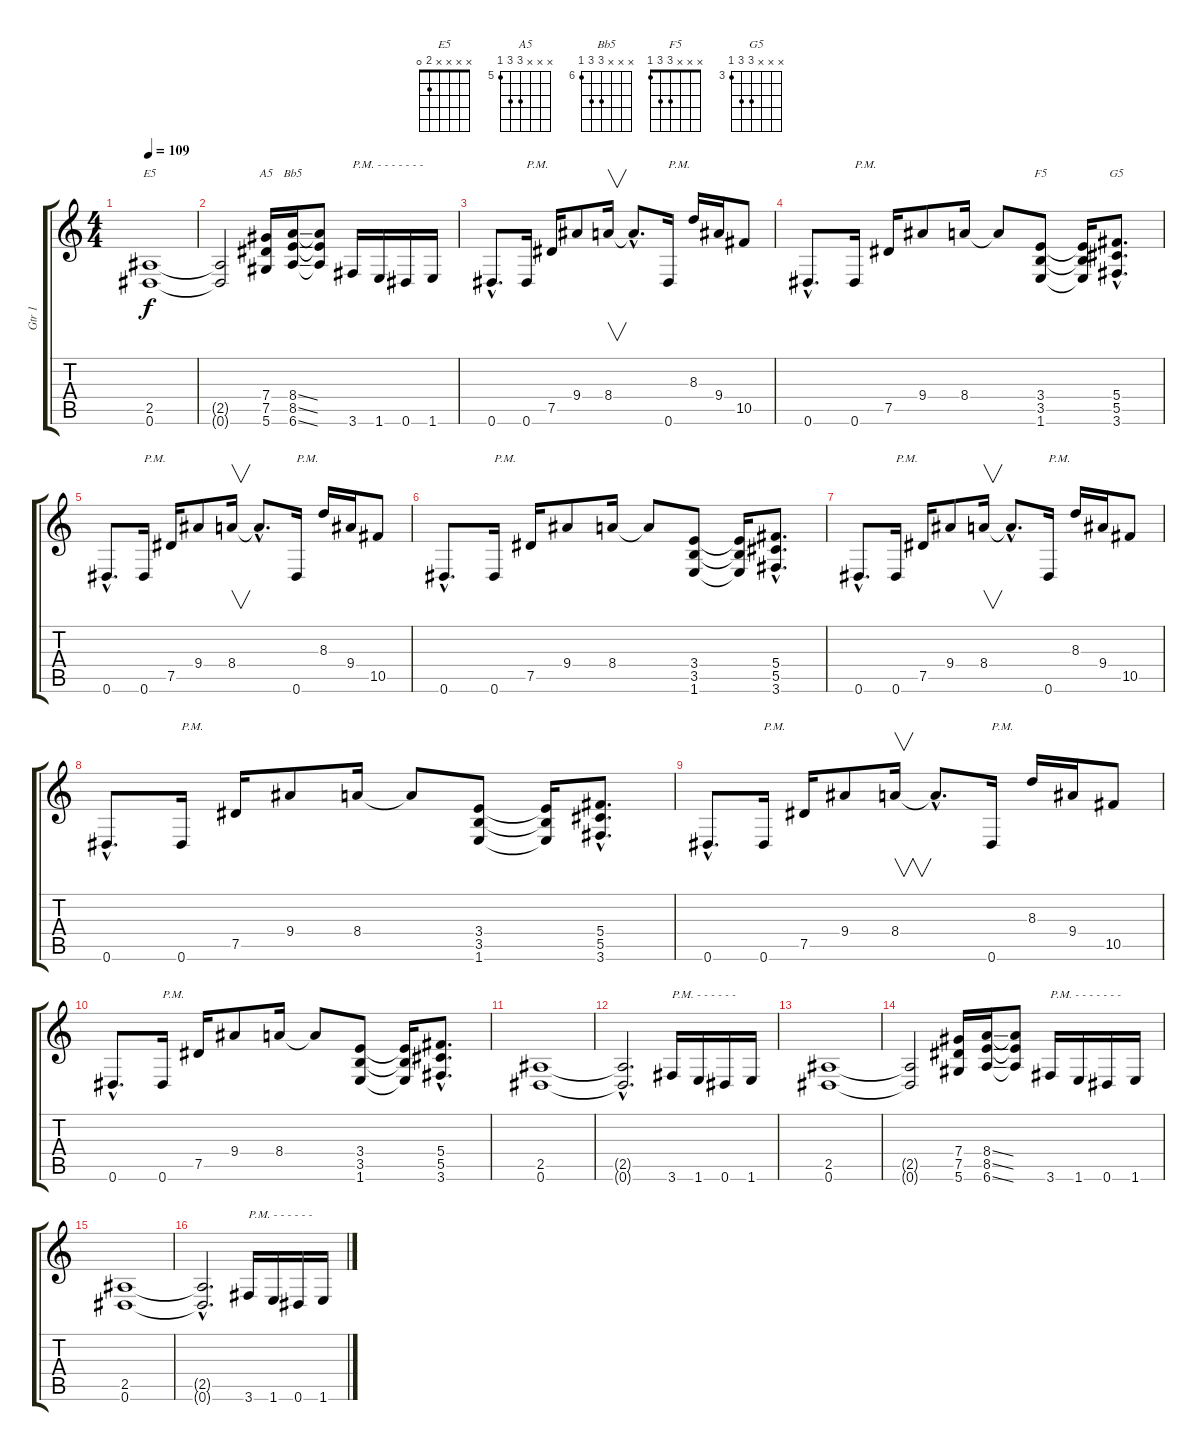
\track ("Gtr 1" "Gtr 1") {instrument distortionguitar}
\staff {score tabs}
\tuning (Eb4 Bb3 Gb3 Db3 Ab2 Eb2) {hide}
\chord ("E5" x x x x 2 0)
\chord ("A5" x x x 7 7 5) {firstfret 5}
\chord ("Bb5" x x x 8 8 6) {firstfret 6}
\chord ("F5" x x x 3 3 1)
\chord ("G5" x x x 5 5 3) {firstfret 3}
\ts (4 4)
\tempo 109
\clef g2
\ks c
(2.5 0.6).1{ch "E5" dy f} |
(2.5{t} 0.6{t}).2 (7.4 7.5 5.6).16{ch "A5"} (8.4{ss} 8.5{ss} 6.6{ss}).16{ch "Bb5"} (8.4{t} 8.5{t} 6.6{t}).8 3.6.16{txt "P.M. - - - - - - - "} 1.6.16 0.6.16 1.6.16 |
0.6{hac}.8{d} 0.6.16{txt "P.M."} 7.5.16 9.4.8 8.4.16{v} 8.4{hac t}.8{d} 0.6.16{txt "P.M."} 8.3.16 9.4.16 10.5.8 |
0.6{hac}.8{d} 0.6.16{txt "P.M."} 7.5.16 9.4.8 8.4.16 8.4{t}.8 (3.4 3.5 1.6).8{ch "F5"} (3.4{t} 3.5{t} 1.6{t}).16 (5.4{hac} 5.5{hac} 3.6{hac}).8{d ch "G5"} |
0.6{hac}.8{d} 0.6.16{txt "P.M."} 7.5.16 9.4.8 8.4.16{v} 8.4{hac t}.8{d} 0.6.16{txt "P.M."} 8.3.16 9.4.16 10.5.8 |
0.6{hac}.8{d} 0.6.16{txt "P.M."} 7.5.16 9.4.8 8.4.16 8.4{t}.8 (3.4 3.5 1.6).8 (3.4{t} 3.5{t} 1.6{t}).16 (5.4{hac} 5.5{hac} 3.6{hac}).8{d} |
0.6{hac}.8{d} 0.6.16{txt "P.M."} 7.5.16 9.4.8 8.4.16{v} 8.4{hac t}.8{d} 0.6.16{txt "P.M."} 8.3.16 9.4.16 10.5.8 |
0.6{hac}.8{d} 0.6.16{txt "P.M."} 7.5.16 9.4.8 8.4.16 8.4{t}.8 (3.4 3.5 1.6).8 (3.4{t} 3.5{t} 1.6{t}).16 (5.4{hac} 5.5{hac} 3.6{hac}).8{d} |
0.6{hac}.8{d} 0.6.16{txt "P.M."} 7.5.16 9.4.8 8.4.16{v} 8.4{hac t}.8{d} 0.6.16{txt "P.M."} 8.3.16 9.4.16 10.5.8 |
0.6{hac}.8{d} 0.6.16{txt "P.M."} 7.5.16 9.4.8 8.4.16 8.4{t}.8 (3.4 3.5 1.6).8 (3.4{t} 3.5{t} 1.6{t}).16 (5.4{hac} 5.5{hac} 3.6{hac}).8{d} |
(2.5 0.6).1 |
(2.5{hac t} 0.6{hac t}).2{d} 3.6.16{txt "P.M. - - - - - -"} 1.6.16 0.6.16 1.6.16 |
(2.5 0.6).1 |
(2.5{t} 0.6{t}).2 (7.4 7.5 5.6).16 (8.4{ss} 8.5{ss} 6.6{ss}).16 (8.4{t} 8.5{t} 6.6{t}).8 3.6.16{txt "P.M. - - - - - - - "} 1.6.16 0.6.16 1.6.16 |
(2.5 0.6).1 |
(2.5{hac t} 0.6{hac t}).2{d} 3.6.16{txt "P.M. - - - - - -"} 1.6.16 0.6.16 1.6.16
